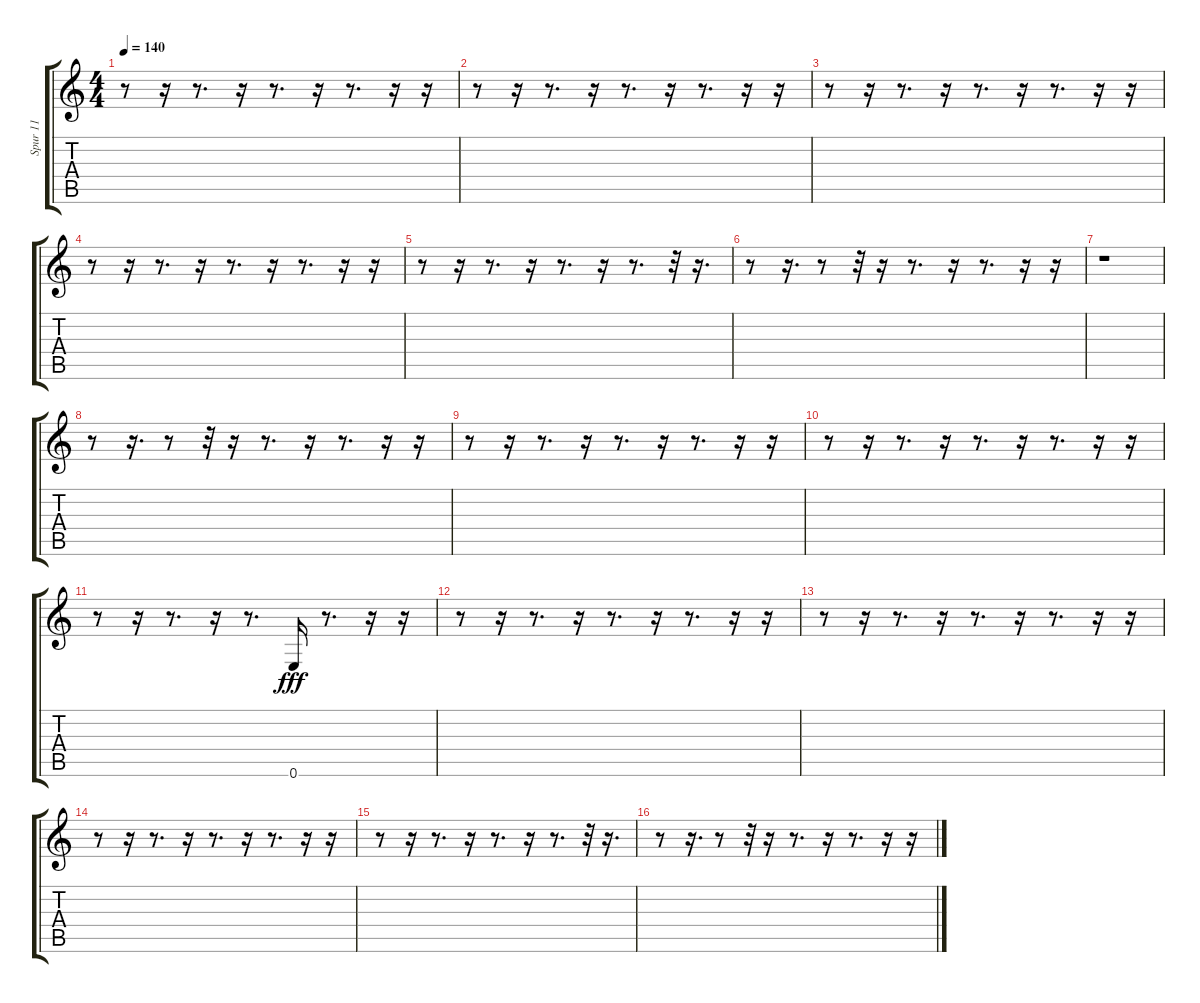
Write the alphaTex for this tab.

\track ("Spur 11" "Spur 11") {instrument synthbass1}
\staff {score tabs}
\tuning (E4 B3 G3 D3 A2 E2) {hide}
\ts (4 4)
\tempo 140
\clef g2
\ks c
r.8{dy fff} r.16 r.8{d} r.16 r.8{d} r.16 r.8{d} r.16 r.16 |
r.8 r.16 r.8{d} r.16 r.8{d} r.16 r.8{d} r.16 r.16 |
r.8 r.16 r.8{d} r.16 r.8{d} r.16 r.8{d} r.16 r.16 |
r.8 r.16 r.8{d} r.16 r.8{d} r.16 r.8{d} r.16 r.16 |
r.8 r.16 r.8{d} r.16 r.8{d} r.16 r.8{d} r.32 r.16{d} |
r.8 r.16{d} r.8 r.32 r.16 r.8{d} r.16 r.8{d} r.16 r.16 |
r.1 |
r.8 r.16{d} r.8 r.32 r.16 r.8{d} r.16 r.8{d} r.16 r.16 |
r.8 r.16 r.8{d} r.16 r.8{d} r.16 r.8{d} r.16 r.16 |
r.8 r.16 r.8{d} r.16 r.8{d} r.16 r.8{d} r.16 r.16 |
r.8 r.16 r.8{d} r.16 r.8{d} 0.6.16 r.8{d} r.16 r.16 |
r.8 r.16 r.8{d} r.16 r.8{d} r.16 r.8{d} r.16 r.16 |
r.8 r.16 r.8{d} r.16 r.8{d} r.16 r.8{d} r.16 r.16 |
r.8 r.16 r.8{d} r.16 r.8{d} r.16 r.8{d} r.16 r.16 |
r.8 r.16 r.8{d} r.16 r.8{d} r.16 r.8{d} r.32 r.16{d} |
r.8 r.16{d} r.8 r.32 r.16 r.8{d} r.16 r.8{d} r.16 r.16
